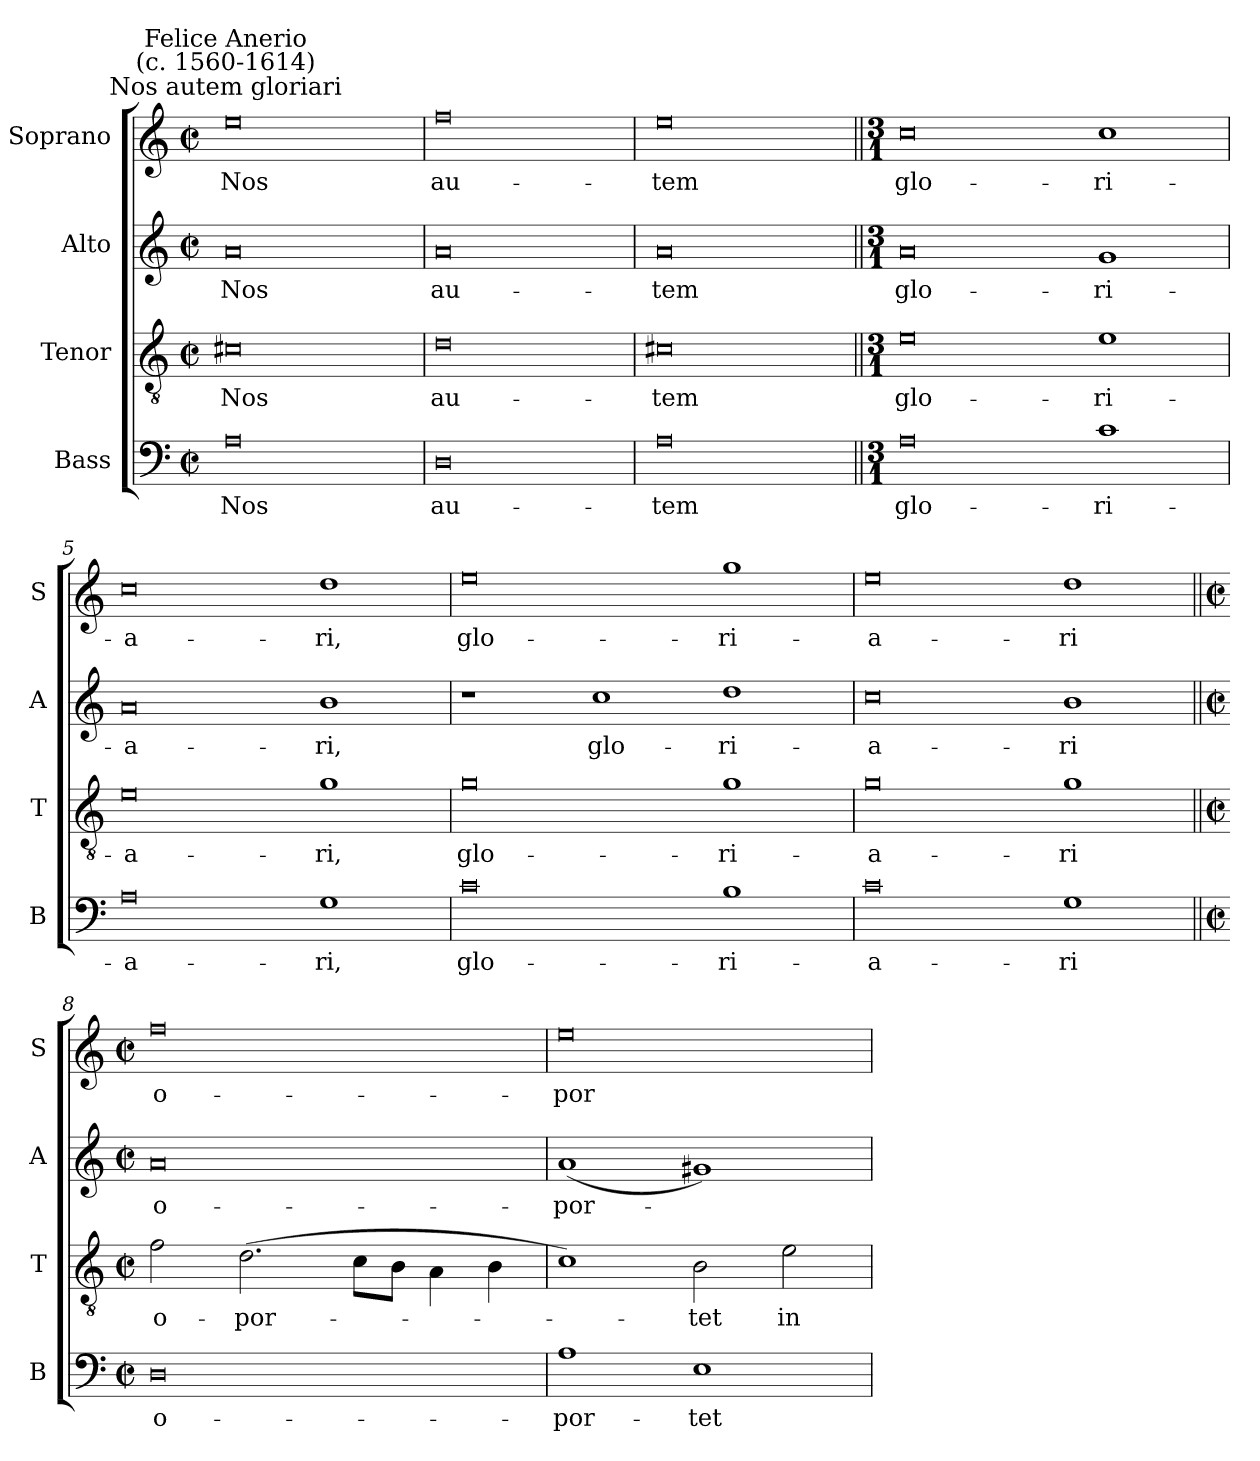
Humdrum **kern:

**kern	**text	**kern	**text	**kern	**text	**kern	**text
*part4	*part4	*part3	*part3	*part2	*part2	*part1	*part1
*staff4	*staff4	*staff3	*staff3	*staff2	*staff2	*staff1	*staff1
*I"Bass	*	*I"Tenor	*	*I"Alto	*	*I"Soprano	*
*I'B	*	*I'T	*	*I'A	*	*I'S	*
*clefF4	*	*clefGv2	*	*clefG2	*	*clefG2	*
*k[]	*	*k[]	*	*k[]	*	*k[]	*
*C:	*	*C:	*	*C:	*	*C:	*
*M4/2	*	*M4/2	*	*M4/2	*	*M4/2	*
*met(c|)	*	*met(c|)	*	*met(c|)	*	*met(c|)	*
=1	=1	=1	=1	=1	=1	=1	=1
!	!	!	!	!	!	!LO:TX:a:cj:t=Nos autem gloriari	!
!	!	!	!	!	!	!LO:TX:a:cj:t=Felice Anerio\n(c. 1560-1614)	!
!	!LO:LY:b	!	!LO:LY:b	!	!LO:LY:b	!	!LO:LY:b
0A	Nos	0c#X	Nos	0a	Nos	0ee	Nos
=2	=2	=2	=2	=2	=2	=2	=2
!	!LO:LY:b	!	!LO:LY:b	!	!LO:LY:b	!	!LO:LY:b
0D	au-	0d	au-	0a	au-	0ff	au-
=3	=3	=3	=3	=3	=3	=3	=3
!	!LO:LY:b	!	!LO:LY:b	!	!LO:LY:b	!	!LO:LY:b
0A	-tem	0c#X	-tem	0a	-tem	0ee	-tem
=4||	=4||	=4||	=4||	=4||	=4||	=4||	=4||
*M3/1	*	*M3/1	*	*M3/1	*	*M3/1	*
!	!LO:LY:b	!	!LO:LY:b	!	!LO:LY:b	!	!LO:LY:b
0A	glo-	0e	glo-	0a	glo-	0cc	glo-
!	!LO:LY:b	!	!LO:LY:b	!	!LO:LY:b	!	!LO:LY:b
1c	-ri-	1e	-ri-	1g	-ri-	1cc	-ri-
=5	=5	=5	=5	=5	=5	=5	=5
!	!LO:LY:b	!	!LO:LY:b	!	!LO:LY:b	!	!LO:LY:b
0A	-a-	0e	-a-	0a	-a-	0cc	-a-
!	!LO:LY:b	!	!LO:LY:b	!	!LO:LY:b	!	!LO:LY:b
1G	-ri,	1g	-ri,	1b	-ri,	1dd	-ri,
=6	=6	=6	=6	=6	=6	=6	=6
!	!LO:LY:b	!	!LO:LY:b	!	!	!	!LO:LY:b
0c	glo-	0g	glo-	1r	.	0ee	glo-
!	!	!	!	!	!LO:LY:b	!	!
.	.	.	.	1cc	glo-	.	.
!	!LO:LY:b	!	!LO:LY:b	!	!LO:LY:b	!	!LO:LY:b
1B	-ri-	1g	-ri-	1dd	-ri-	1gg	-ri-
=7	=7	=7	=7	=7	=7	=7	=7
!	!LO:LY:b	!	!LO:LY:b	!	!LO:LY:b	!	!LO:LY:b
0c	-a-	0g	-a-	0cc	-a-	0ee	-a-
!	!LO:LY:b	!	!LO:LY:b	!	!LO:LY:b	!	!LO:LY:b
1G	-ri	1g	-ri	1b	-ri	1dd	-ri
=8||	=8||	=8||	=8||	=8||	=8||	=8||	=8||
*M4/2	*	*M4/2	*	*M4/2	*	*M4/2	*
*met(c|)	*	*met(c|)	*	*met(c|)	*	*met(c|)	*
!	!LO:LY:b	!	!LO:LY:b	!	!LO:LY:b	!	!LO:LY:b
0D	o-	2f	o-	0a	o-	0ff	o-
!	!	!	!LO:LY:b	!	!	!	!
.	.	(>2.d	-por-	.	.	.	.
.	.	8cL	.	.	.	.	.
.	.	8BJ	.	.	.	.	.
.	.	4A\	.	.	.	.	.
.	.	4B	.	.	.	.	.
=9	=9	=9	=9	=9	=9	=9	=9
!	!LO:LY:b	!	!	!	!LO:LY:b	!	!LO:LY:b
1A	-por-	1c)	.	(<1a	-por-	0ee	-por-
!	!LO:LY:b	!	!LO:LY:b	!	!	!	!
1E	-tet	2B	tet	1g#X)	.	.	.
!	!	!	!LO:LY:b	!	!	!	!
.	.	2e	in	.	.	.	.
=	=	=	=	=	=	=	=
*-	*-	*-	*-	*-	*-	*-	*-
